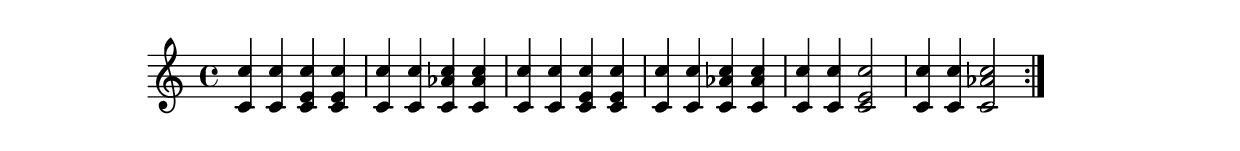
\language "english"
\version "2.22.2"

\score {
  \new Staff {
    \repeat volta 2 {
      
      <c' c''>4
      <c' c''>4
      <c' e' c''>4
      <c' e' c''>4

      <c' c''>4
      <c' c''>4
      <c' af' c''>4
      <c' af' c''>4

      <c' c''>4
      <c' c''>4
      <c' e' c''>4
      <c' e' c''>4

      <c' c''>4
      <c' c''>4
      <c' af' c''>4
      <c' af' c''>4

      <c' c''>4
      <c' c''>4
      <c' e' c''>2

      <c' c''>4
      <c' c''>4
      <c' af' c''>2

    }
  }
}
